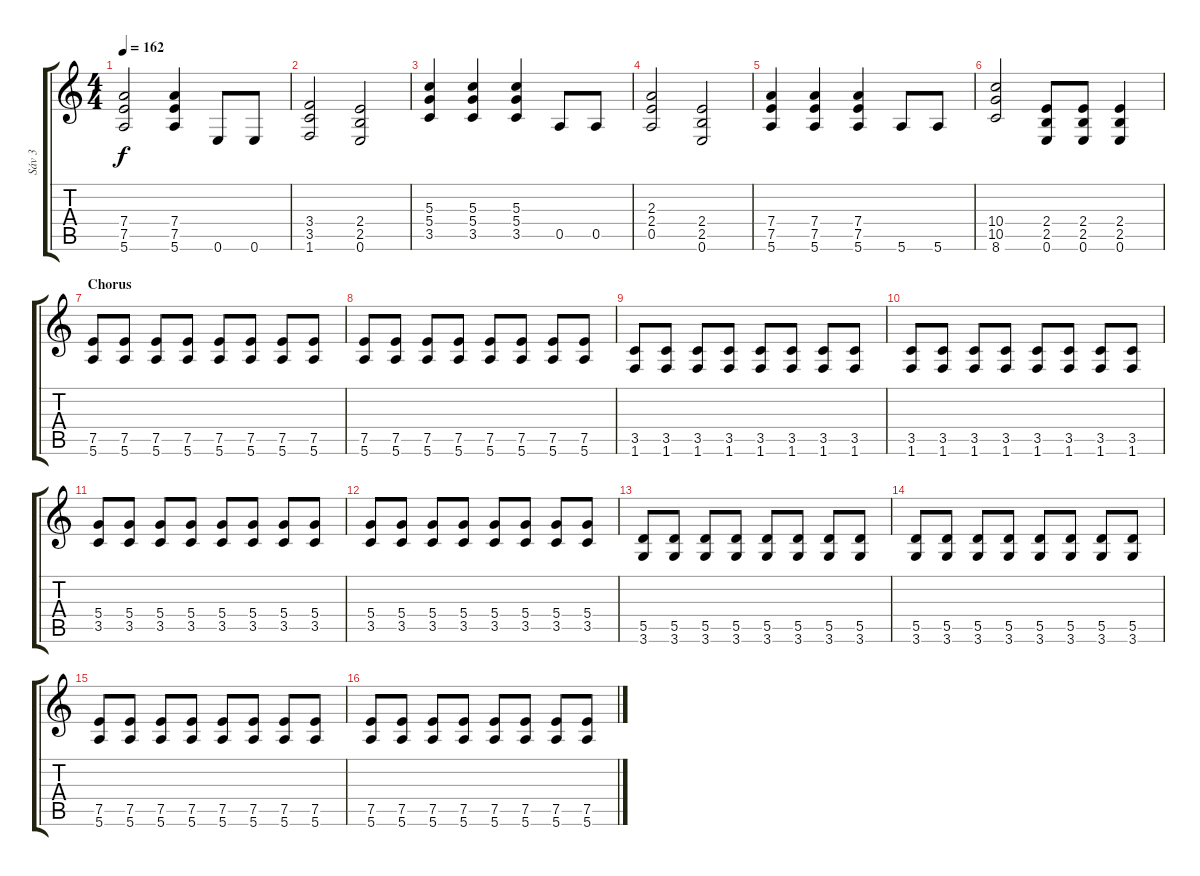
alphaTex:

\track ("Sáv 3" "Sáv 3") {instrument distortionguitar}
\staff {score tabs}
\tuning (E4 B3 G3 D3 A2 E2) {hide}
\ts (4 4)
\tempo 162
\clef g2
\ks c
(7.4 7.5 5.6).2{dy f} (7.4 7.5 5.6).4 0.6.8 0.6.8 |
(3.4 3.5 1.6).2 (2.4 2.5 0.6).2 |
(5.3 5.4 3.5).4 (5.3 5.4 3.5).4 (5.3 5.4 3.5).4 0.5.8 0.5.8 |
(2.3 2.4 0.5).2 (2.4 2.5 0.6).2 |
(7.4 7.5 5.6).4 (7.4 7.5 5.6).4 (7.4 7.5 5.6).4 5.6.8 5.6.8 |
(10.4 10.5 8.6).2 (2.4 2.5 0.6).8 (2.4 2.5 0.6).8 (2.4 2.5 0.6).4 |
\section ("" "Chorus")
(7.5 5.6).8 (7.5 5.6).8 (7.5 5.6).8 (7.5 5.6).8 (7.5 5.6).8 (7.5 5.6).8 (7.5 5.6).8 (7.5 5.6).8 |
(7.5 5.6).8 (7.5 5.6).8 (7.5 5.6).8 (7.5 5.6).8 (7.5 5.6).8 (7.5 5.6).8 (7.5 5.6).8 (7.5 5.6).8 |
(3.5 1.6).8 (3.5 1.6).8 (3.5 1.6).8 (3.5 1.6).8 (3.5 1.6).8 (3.5 1.6).8 (3.5 1.6).8 (3.5 1.6).8 |
(3.5 1.6).8 (3.5 1.6).8 (3.5 1.6).8 (3.5 1.6).8 (3.5 1.6).8 (3.5 1.6).8 (3.5 1.6).8 (3.5 1.6).8 |
(5.4 3.5).8 (5.4 3.5).8 (5.4 3.5).8 (5.4 3.5).8 (5.4 3.5).8 (5.4 3.5).8 (5.4 3.5).8 (5.4 3.5).8 |
(5.4 3.5).8 (5.4 3.5).8 (5.4 3.5).8 (5.4 3.5).8 (5.4 3.5).8 (5.4 3.5).8 (5.4 3.5).8 (5.4 3.5).8 |
(5.5 3.6).8 (5.5 3.6).8 (5.5 3.6).8 (5.5 3.6).8 (5.5 3.6).8 (5.5 3.6).8 (5.5 3.6).8 (5.5 3.6).8 |
(5.5 3.6).8 (5.5 3.6).8 (5.5 3.6).8 (5.5 3.6).8 (5.5 3.6).8 (5.5 3.6).8 (5.5 3.6).8 (5.5 3.6).8 |
(7.5 5.6).8 (7.5 5.6).8 (7.5 5.6).8 (7.5 5.6).8 (7.5 5.6).8 (7.5 5.6).8 (7.5 5.6).8 (7.5 5.6).8 |
(7.5 5.6).8 (7.5 5.6).8 (7.5 5.6).8 (7.5 5.6).8 (7.5 5.6).8 (7.5 5.6).8 (7.5 5.6).8 (7.5 5.6).8
